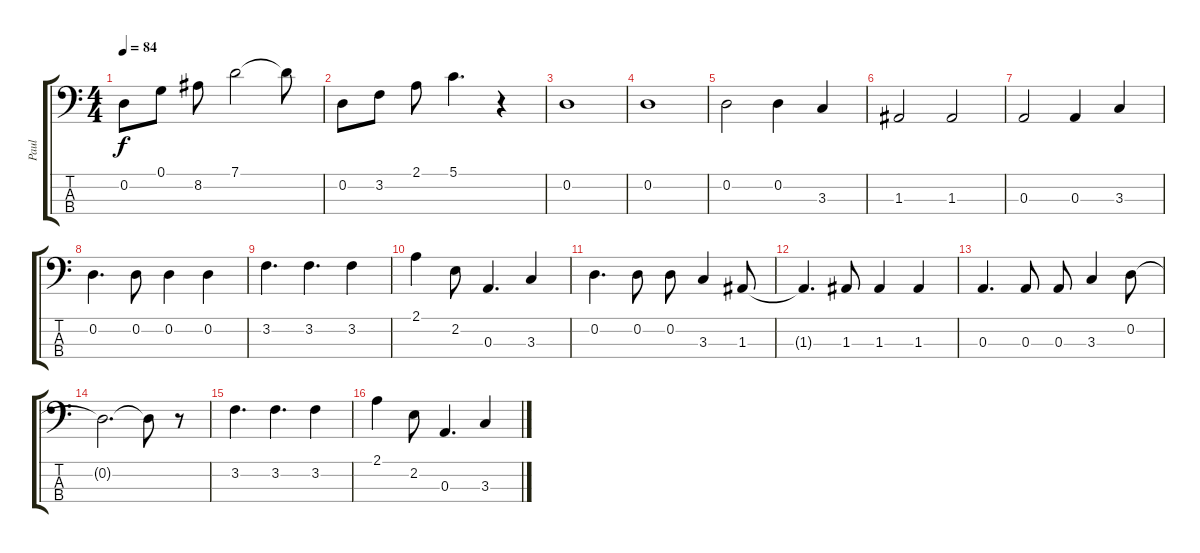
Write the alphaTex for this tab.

\track ("Paul" "Paul") {instrument acousticbass}
\staff {score tabs}
\tuning (G2 D2 A1 E1) {hide}
\ts (4 4)
\tempo 84
\clef f4
\ks c
0.2.8{dy f} 0.1.8 8.2.8 7.1.2 7.1{t}.8 |
0.2.8 3.2.8 2.1.8 5.1.4{d} r.4 |
0.2.1 |
0.2.1 |
0.2.2 0.2.4 3.3.4 |
1.3.2 1.3.2 |
0.3.2 0.3.4 3.3.4 |
0.2.4{d} 0.2.8 0.2.4 0.2.4 |
3.2.4{d} 3.2.4{d} 3.2.4 |
2.1.4 2.2.8 0.3.4{d} 3.3.4 |
0.2.4{d} 0.2.8 0.2.8 3.3.4 1.3.8 |
1.3{t}.4{d} 1.3.8 1.3.4 1.3.4 |
0.3.4{d} 0.3.8 0.3.8 3.3.4 0.2.8 |
0.2{t}.2{d} 0.2{t}.8 r.8 |
3.2.4{d} 3.2.4{d} 3.2.4 |
2.1.4 2.2.8 0.3.4{d} 3.3.4
